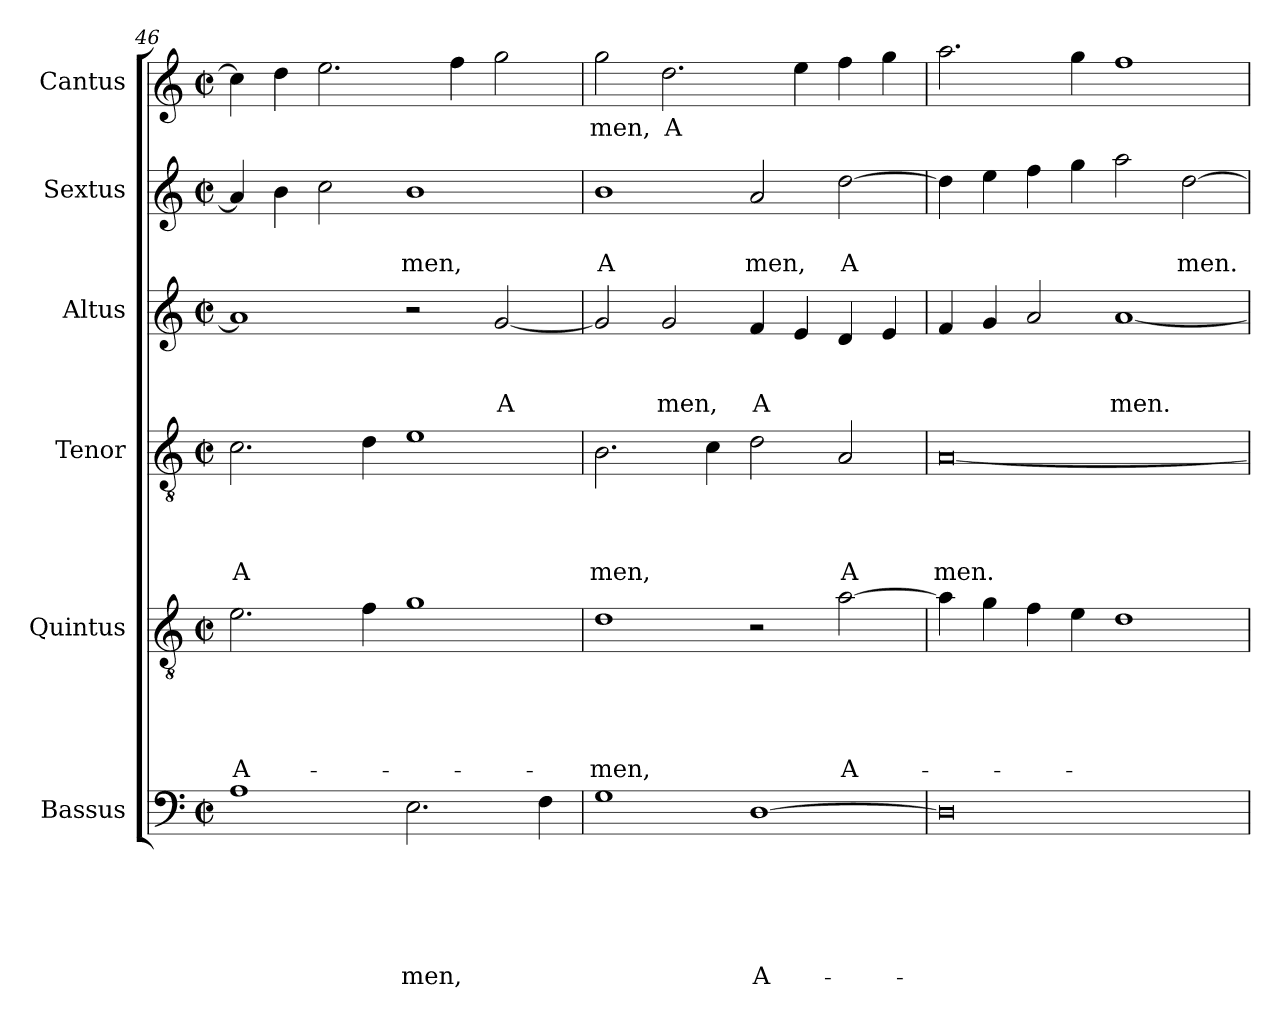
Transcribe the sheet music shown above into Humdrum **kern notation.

**kern	**text	**text	**text	**text	**text	**text	**kern	**text	**text	**text	**text	**text	**kern	**text	**text	**text	**text	**kern	**text	**text	**text	**kern	**text	**text	**kern	**text
*part6	*part6	*part6	*part6	*part6	*part6	*part6	*part5	*part5	*part5	*part5	*part5	*part5	*part4	*part4	*part4	*part4	*part4	*part3	*part3	*part3	*part3	*part2	*part2	*part2	*part1	*part1
*staff6	*staff6	*staff6	*staff6	*staff6	*staff6	*staff6	*staff5	*staff5	*staff5	*staff5	*staff5	*staff5	*staff4	*staff4	*staff4	*staff4	*staff4	*staff3	*staff3	*staff3	*staff3	*staff2	*staff2	*staff2	*staff1	*staff1
*I"Bassus	*	*	*	*	*	*	*I"Quintus	*	*	*	*	*	*I"Tenor	*	*	*	*	*I"Altus	*	*	*	*I"Sextus	*	*	*I"Cantus	*
*clefF4	*	*	*	*	*	*	*clefGv2	*	*	*	*	*	*clefGv2	*	*	*	*	*clefG2	*	*	*	*clefG2	*	*	*clefG2	*
*k[]	*	*	*	*	*	*	*k[]	*	*	*	*	*	*k[]	*	*	*	*	*k[]	*	*	*	*k[]	*	*	*k[]	*
*C:	*	*	*	*	*	*	*C:	*	*	*	*	*	*C:	*	*	*	*	*C:	*	*	*	*C:	*	*	*C:	*
*M2/2	*	*	*	*	*	*	*M2/2	*	*	*	*	*	*M2/2	*	*	*	*	*M2/2	*	*	*	*M2/2	*	*	*M2/2	*
*met(c|)	*	*	*	*	*	*	*met(c|)	*	*	*	*	*	*met(c|)	*	*	*	*	*met(c|)	*	*	*	*met(c|)	*	*	*met(c|)	*
=46	=46	=46	=46	=46	=46	=46	=46	=46	=46	=46	=46	=46	=46	=46	=46	=46	=46	=46	=46	=46	=46	=46	=46	=46	=46	=46
!	!	!	!	!	!	!	!	!	!	!	!	!LO:LY:b	!	!	!	!	!LO:LY:b	!	!	!	!	!	!	!	!	!
1A	.	.	.	.	.	.	2.e\	.	.	.	.	A-	2.c\	.	.	.	A	1a]	.	.	.	4a/]	.	.	4cc\]	.
.	.	.	.	.	.	.	.	.	.	.	.	.	.	.	.	.	.	.	.	.	.	4b\	.	.	4dd\	.
.	.	.	.	.	.	.	.	.	.	.	.	.	.	.	.	.	.	.	.	.	.	2cc\	.	.	2.ee\	.
.	.	.	.	.	.	.	4f\	.	.	.	.	.	4d\	.	.	.	.	.	.	.	.	.	.	.	.	.
!	!	!	!	!	!	!LO:LY:b	!	!	!	!	!	!	!	!	!	!	!	!	!	!	!	!	!	!LO:LY:b	!	!
2.E\	.	.	.	.	.	-men,	1g	.	.	.	.	.	1e	.	.	.	.	2r	.	.	.	1b	.	men,	.	.
.	.	.	.	.	.	.	.	.	.	.	.	.	.	.	.	.	.	.	.	.	.	.	.	.	4ff\	.
!	!	!	!	!	!	!	!	!	!	!	!	!	!	!	!	!	!	!	!	!	!LO:LY:b	!	!	!	!	!
.	.	.	.	.	.	.	.	.	.	.	.	.	.	.	.	.	.	[<2g/	.	.	A	.	.	.	2gg\	.
4F\	.	.	.	.	.	.	.	.	.	.	.	.	.	.	.	.	.	.	.	.	.	.	.	.	.	.
=47	=47	=47	=47	=47	=47	=47	=47	=47	=47	=47	=47	=47	=47	=47	=47	=47	=47	=47	=47	=47	=47	=47	=47	=47	=47	=47
!	!	!	!	!	!	!	!	!	!	!	!	!LO:LY:b	!	!	!	!	!LO:LY:b	!	!	!	!	!	!	!LO:LY:b	!	!LO:LY:b
1G	.	.	.	.	.	.	1d	.	.	.	.	-men,	2.B\	.	.	.	men,	2g/]	.	.	.	1b	.	A	2gg\	men,
!	!	!	!	!	!	!	!	!	!	!	!	!	!	!	!	!	!	!	!	!	!LO:LY:b	!	!	!	!	!LO:LY:b
.	.	.	.	.	.	.	.	.	.	.	.	.	.	.	.	.	.	2g/	.	.	men,	.	.	.	2.dd\	A
.	.	.	.	.	.	.	.	.	.	.	.	.	4c\	.	.	.	.	.	.	.	.	.	.	.	.	.
!	!	!	!	!	!	!LO:LY:b	!	!	!	!	!	!	!	!	!	!	!	!	!	!	!LO:LY:b	!	!	!LO:LY:b	!	!
[>1D	.	.	.	.	.	A-	2r	.	.	.	.	.	2d\	.	.	.	.	4f/	.	.	A	2a/	.	men,	.	.
.	.	.	.	.	.	.	.	.	.	.	.	.	.	.	.	.	.	4e/	.	.	.	.	.	.	4ee\	.
!	!	!	!	!	!	!	!	!	!	!	!	!LO:LY:b	!	!	!	!	!LO:LY:b	!	!	!	!	!	!	!LO:LY:b	!	!
.	.	.	.	.	.	.	[>2a\	.	.	.	.	A-	2A/	.	.	.	A	4d/	.	.	.	[>2dd\	.	A	4ff\	.
.	.	.	.	.	.	.	.	.	.	.	.	.	.	.	.	.	.	4e/	.	.	.	.	.	.	4gg\	.
=48	=48	=48	=48	=48	=48	=48	=48	=48	=48	=48	=48	=48	=48	=48	=48	=48	=48	=48	=48	=48	=48	=48	=48	=48	=48	=48
!	!	!	!	!	!	!	!	!	!	!	!	!	!	!	!	!	!LO:LY:b	!	!	!	!	!	!	!	!	!
0D]	.	.	.	.	.	.	4a\]	.	.	.	.	.	[<0A	.	.	.	men.	4f/	.	.	.	4dd\]	.	.	2.aa\	.
.	.	.	.	.	.	.	4g\	.	.	.	.	.	.	.	.	.	.	4g/	.	.	.	4ee\	.	.	.	.
.	.	.	.	.	.	.	4f\	.	.	.	.	.	.	.	.	.	.	2a/	.	.	.	4ff\	.	.	.	.
.	.	.	.	.	.	.	4e\	.	.	.	.	.	.	.	.	.	.	.	.	.	.	4gg\	.	.	4gg\	.
!	!	!	!	!	!	!	!	!	!	!	!	!	!	!	!	!	!	!	!	!	!LO:LY:b	!	!	!	!	!
.	.	.	.	.	.	.	1d	.	.	.	.	.	.	.	.	.	.	[<1a	.	.	men.	2aa\	.	.	1ff	.
!	!	!	!	!	!	!	!	!	!	!	!	!	!	!	!	!	!	!	!	!	!	!	!	!LO:LY:b	!	!
.	.	.	.	.	.	.	.	.	.	.	.	.	.	.	.	.	.	.	.	.	.	[>2dd\	.	men.	.	.
=	=	=	=	=	=	=	=	=	=	=	=	=	=	=	=	=	=	=	=	=	=	=	=	=	=	=
*-	*-	*-	*-	*-	*-	*-	*-	*-	*-	*-	*-	*-	*-	*-	*-	*-	*-	*-	*-	*-	*-	*-	*-	*-	*-	*-
